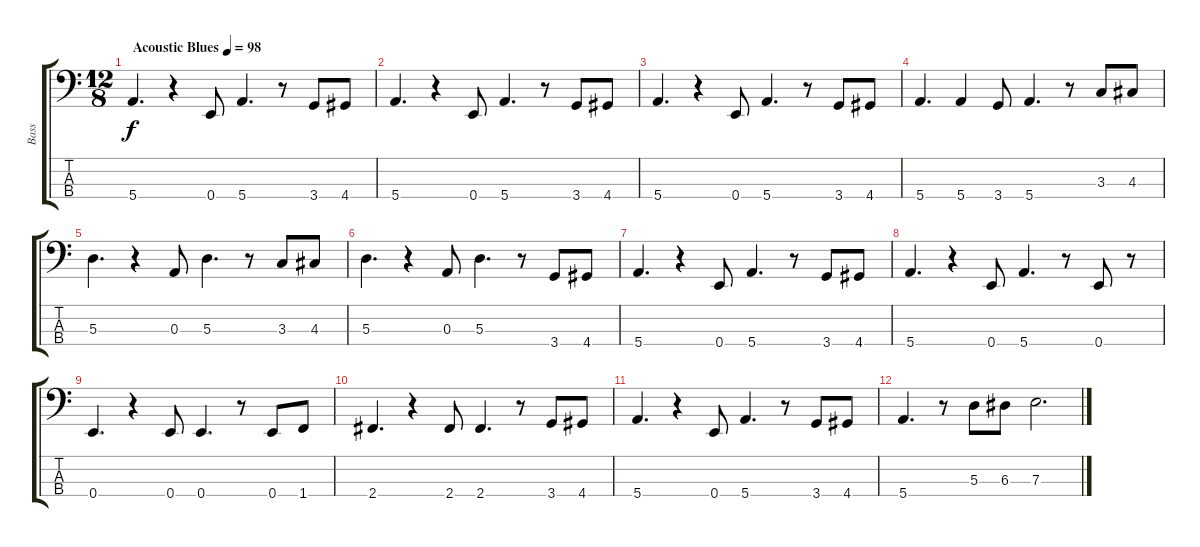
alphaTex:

\track ("Bass" "Bass") {instrument electricbassfinger}
\staff {score tabs}
\tuning (G2 D2 A1 E1) {hide}
\ts (12 8)
\tempo (98 "Acoustic Blues")
\clef f4
\ks c
5.4.4{d dy f instrument electricbassfinger} r.4 0.4.8 5.4.4{d} r.8 3.4.8 4.4.8 |
5.4.4{d} r.4 0.4.8 5.4.4{d} r.8 3.4.8 4.4.8 |
5.4.4{d} r.4 0.4.8 5.4.4{d} r.8 3.4.8 4.4.8 |
5.4.4{d} 5.4.4 3.4.8 5.4.4{d} r.8 3.3.8 4.3.8 |
5.3.4{d} r.4 0.3.8 5.3.4{d} r.8 3.3.8 4.3.8 |
5.3.4{d} r.4 0.3.8 5.3.4{d} r.8 3.4.8 4.4.8 |
5.4.4{d} r.4 0.4.8 5.4.4{d} r.8 3.4.8 4.4.8 |
5.4.4{d} r.4 0.4.8 5.4.4{d} r.8 0.4.8 r.8 |
0.4.4{d} r.4 0.4.8 0.4.4{d} r.8 0.4.8 1.4.8 |
2.4.4{d} r.4 2.4.8 2.4.4{d} r.8 3.4.8 4.4.8 |
5.4.4{d} r.4 0.4.8 5.4.4{d} r.8 3.4.8 4.4.8 |
5.4.4{d} r.8 5.3.8 6.3.8 7.3.2{d}
